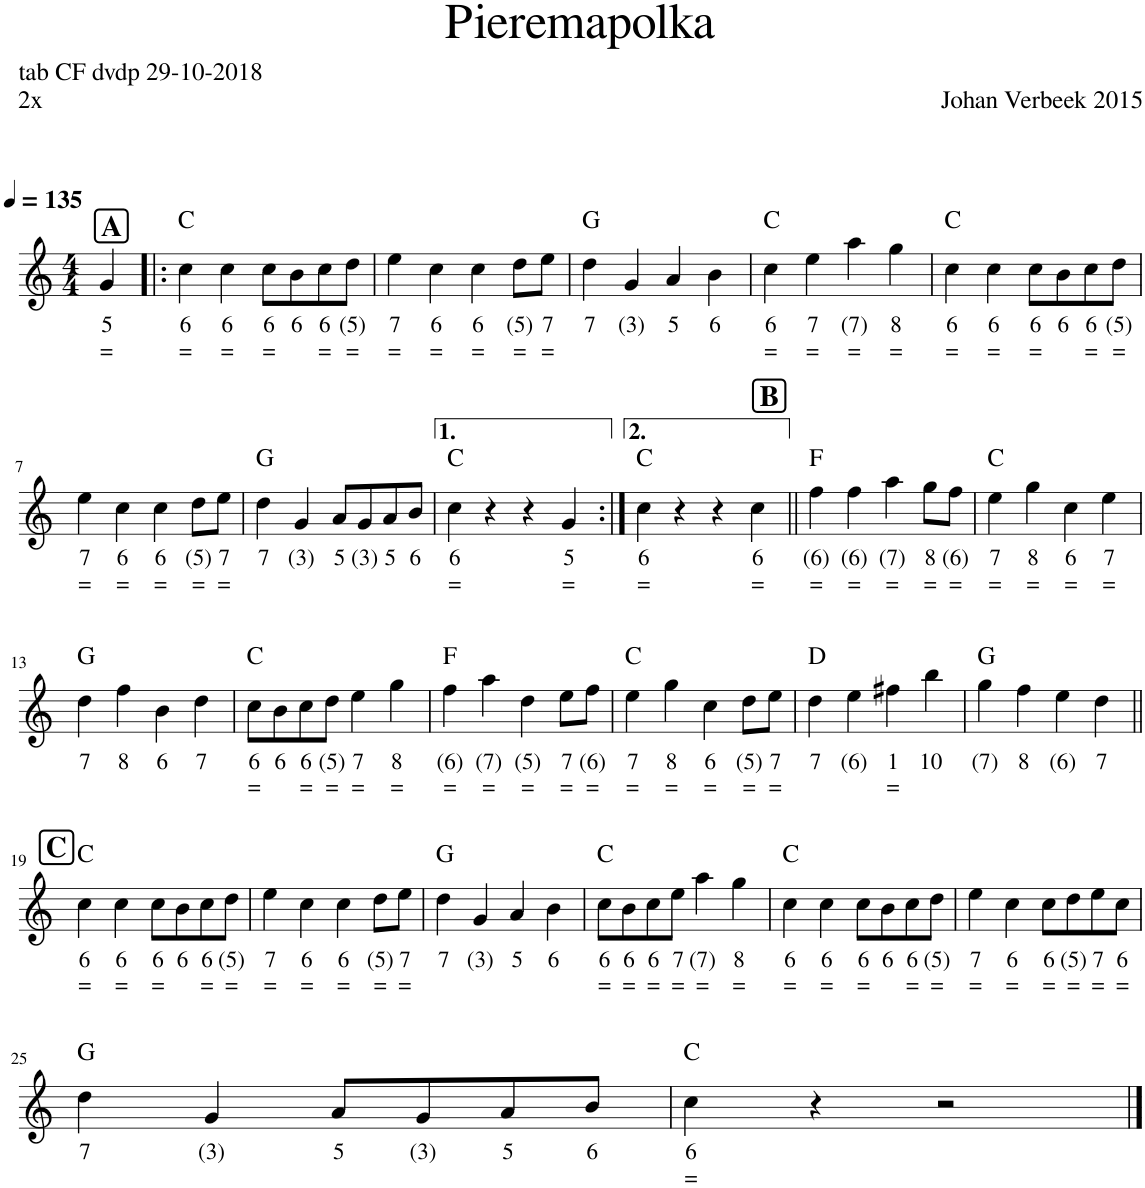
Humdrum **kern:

**kern	**text	**text	**harte
*part1	*part1	*part1	*part1
*staff1	*staff1	*staff1	*
*I"Stem	*	*	*
*I'Stm.	*	*	*
*clefG2	*	*	*
*k[]	*	*	*
*M4/4	*	*	*
*MM135	*	*	*
=1	=1	=1	=1
!	!LO:LY:b	!LO:LY:b	!
4g/	5	=	.
!!LO:REH:place=s1:a:B:cj:fs=14:t=A
=2!|:	=2!|:	=2!|:	=2!|:
!	!LO:LY:b	!LO:LY:b	!
4cc\	6	=	C:maj
!	!LO:LY:b	!LO:LY:b	!
4cc\	6	=	.
!	!LO:LY:b	!LO:LY:b	!
8cc\L	6	=	.
!	!LO:LY:b	!	!
8b\	6	.	.
!	!LO:LY:b	!LO:LY:b	!
8cc\	6	=	.
!	!LO:LY:b	!LO:LY:b	!
8dd\J	(5)	=	.
=3	=3	=3	=3
!	!LO:LY:b	!LO:LY:b	!
4ee\	7	=	.
!	!LO:LY:b	!LO:LY:b	!
4cc\	6	=	.
!	!LO:LY:b	!LO:LY:b	!
4cc\	6	=	.
!	!LO:LY:b	!LO:LY:b	!
8dd\L	(5)	=	.
!	!LO:LY:b	!LO:LY:b	!
8ee\J	7	=	.
=4	=4	=4	=4
!	!LO:LY:b	!	!
4dd\	7	.	G:maj
!	!LO:LY:b	!	!
4g/	(3)	.	.
!	!LO:LY:b	!	!
4a/	5	.	.
!	!LO:LY:b	!	!
4b\	6	.	.
=5	=5	=5	=5
!	!LO:LY:b	!LO:LY:b	!
4cc\	6	=	C:maj
!	!LO:LY:b	!LO:LY:b	!
4ee\	7	=	.
!	!LO:LY:b	!LO:LY:b	!
4aa\	(7)	=	.
!	!LO:LY:b	!LO:LY:b	!
4gg\	8	=	.
=6	=6	=6	=6
!	!LO:LY:b	!LO:LY:b	!
4cc\	6	=	C:maj
!	!LO:LY:b	!LO:LY:b	!
4cc\	6	=	.
!	!LO:LY:b	!LO:LY:b	!
8cc\L	6	=	.
!	!LO:LY:b	!	!
8b\	6	.	.
!	!LO:LY:b	!LO:LY:b	!
8cc\	6	=	.
!	!LO:LY:b	!LO:LY:b	!
8dd\J	(5)	=	.
!!LO:LB:g=z
=7	=7	=7	=7
!	!LO:LY:b	!LO:LY:b	!
4ee\	7	=	.
!	!LO:LY:b	!LO:LY:b	!
4cc\	6	=	.
!	!LO:LY:b	!LO:LY:b	!
4cc\	6	=	.
!	!LO:LY:b	!LO:LY:b	!
8dd\L	(5)	=	.
!	!LO:LY:b	!LO:LY:b	!
8ee\J	7	=	.
=8	=8	=8	=8
!	!LO:LY:b	!	!
4dd\	7	.	G:maj
!	!LO:LY:b	!	!
4g/	(3)	.	.
!	!LO:LY:b	!	!
8a/L	5	.	.
!	!LO:LY:b	!	!
8g/	(3)	.	.
!	!LO:LY:b	!	!
8a/	5	.	.
!	!LO:LY:b	!	!
8b/J	6	.	.
=9	=9	=9	=9
!	!LO:LY:b	!LO:LY:b	!
4cc\	6	=	C:maj
4r	.	.	.
4r	.	.	.
!	!LO:LY:b	!LO:LY:b	!
4g/	5	=	.
=10:|!	=10:|!	=10:|!	=10:|!
!	!LO:LY:b	!LO:LY:b	!
4cc\	6	=	C:maj
4r	.	.	.
4r	.	.	.
!	!LO:LY:b	!LO:LY:b	!
4cc\	6	=	.
!!LO:REH:place=s1:a:B:cj:fs=14:t=B
=11||	=11||	=11||	=11||
!	!LO:LY:b	!LO:LY:b	!
4ff\	(6)	=	F:maj
!	!LO:LY:b	!LO:LY:b	!
4ff\	(6)	=	.
!	!LO:LY:b	!LO:LY:b	!
4aa\	(7)	=	.
!	!LO:LY:b	!LO:LY:b	!
8gg\L	8	=	.
!	!LO:LY:b	!LO:LY:b	!
8ff\J	(6)	=	.
=12	=12	=12	=12
!	!LO:LY:b	!LO:LY:b	!
4ee\	7	=	C:maj
!	!LO:LY:b	!LO:LY:b	!
4gg\	8	=	.
!	!LO:LY:b	!LO:LY:b	!
4cc\	6	=	.
!	!LO:LY:b	!LO:LY:b	!
4ee\	7	=	.
!!LO:LB:g=z
=13	=13	=13	=13
!	!LO:LY:b	!	!
4dd\	7	.	G:maj
!	!LO:LY:b	!	!
4ff\	8	.	.
!	!LO:LY:b	!	!
4b\	6	.	.
!	!LO:LY:b	!	!
4dd\	7	.	.
=14	=14	=14	=14
!	!LO:LY:b	!LO:LY:b	!
8cc\L	6	=	C:maj
!	!LO:LY:b	!	!
8b\	6	.	.
!	!LO:LY:b	!LO:LY:b	!
8cc\	6	=	.
!	!LO:LY:b	!LO:LY:b	!
8dd\J	(5)	=	.
!	!LO:LY:b	!LO:LY:b	!
4ee\	7	=	.
!	!LO:LY:b	!LO:LY:b	!
4gg\	8	=	.
=15	=15	=15	=15
!	!LO:LY:b	!LO:LY:b	!
4ff\	(6)	=	F:maj
!	!LO:LY:b	!LO:LY:b	!
4aa\	(7)	=	.
!	!LO:LY:b	!LO:LY:b	!
4dd\	(5)	=	.
!	!LO:LY:b	!LO:LY:b	!
8ee\L	7	=	.
!	!LO:LY:b	!LO:LY:b	!
8ff\J	(6)	=	.
=16	=16	=16	=16
!	!LO:LY:b	!LO:LY:b	!
4ee\	7	=	C:maj
!	!LO:LY:b	!LO:LY:b	!
4gg\	8	=	.
!	!LO:LY:b	!LO:LY:b	!
4cc\	6	=	.
!	!LO:LY:b	!LO:LY:b	!
8dd\L	(5)	=	.
!	!LO:LY:b	!LO:LY:b	!
8ee\J	7	=	.
=17	=17	=17	=17
!	!LO:LY:b	!	!
4dd\	7	.	D:maj
!	!LO:LY:b	!	!
4ee\	(6)	.	.
!	!LO:LY:b	!LO:LY:b	!
4ff#X\	1	=	.
!	!LO:LY:b	!	!
4bb\	10	.	.
=18	=18	=18	=18
!	!LO:LY:b	!	!
4gg\	(7)	.	G:maj
!	!LO:LY:b	!	!
4ff\	8	.	.
!	!LO:LY:b	!	!
4ee\	(6)	.	.
!	!LO:LY:b	!	!
4dd\	7	.	.
!!LO:LB:g=z
!!LO:REH:place=s1:a:B:cj:fs=14:t=C
=19||	=19||	=19||	=19||
!	!LO:LY:b	!LO:LY:b	!
4cc\	6	=	C:maj
!	!LO:LY:b	!LO:LY:b	!
4cc\	6	=	.
!	!LO:LY:b	!LO:LY:b	!
8cc\L	6	=	.
!	!LO:LY:b	!	!
8b\	6	.	.
!	!LO:LY:b	!LO:LY:b	!
8cc\	6	=	.
!	!LO:LY:b	!LO:LY:b	!
8dd\J	(5)	=	.
=20	=20	=20	=20
!	!LO:LY:b	!LO:LY:b	!
4ee\	7	=	.
!	!LO:LY:b	!LO:LY:b	!
4cc\	6	=	.
!	!LO:LY:b	!LO:LY:b	!
4cc\	6	=	.
!	!LO:LY:b	!LO:LY:b	!
8dd\L	(5)	=	.
!	!LO:LY:b	!LO:LY:b	!
8ee\J	7	=	.
=21	=21	=21	=21
!	!LO:LY:b	!	!
4dd\	7	.	G:maj
!	!LO:LY:b	!	!
4g/	(3)	.	.
!	!LO:LY:b	!	!
4a/	5	.	.
!	!LO:LY:b	!	!
4b\	6	.	.
=22	=22	=22	=22
!	!LO:LY:b	!LO:LY:b	!
8cc\L	6	=	C:maj
!	!LO:LY:b	!LO:LY:b	!
8b\	6	=	.
!	!LO:LY:b	!LO:LY:b	!
8cc\	6	=	.
!	!LO:LY:b	!LO:LY:b	!
8ee\J	7	=	.
!	!LO:LY:b	!LO:LY:b	!
4aa\	(7)	=	.
!	!LO:LY:b	!LO:LY:b	!
4gg\	8	=	.
=23	=23	=23	=23
!	!LO:LY:b	!LO:LY:b	!
4cc\	6	=	C:maj
!	!LO:LY:b	!LO:LY:b	!
4cc\	6	=	.
!	!LO:LY:b	!LO:LY:b	!
8cc\L	6	=	.
!	!LO:LY:b	!	!
8b\	6	.	.
!	!LO:LY:b	!LO:LY:b	!
8cc\	6	=	.
!	!LO:LY:b	!LO:LY:b	!
8dd\J	(5)	=	.
=24	=24	=24	=24
!	!LO:LY:b	!LO:LY:b	!
4ee\	7	=	.
!	!LO:LY:b	!LO:LY:b	!
4cc\	6	=	.
!	!LO:LY:b	!LO:LY:b	!
8cc\L	6	=	.
!	!LO:LY:b	!LO:LY:b	!
8dd\	(5)	=	.
!	!LO:LY:b	!LO:LY:b	!
8ee\	7	=	.
!	!LO:LY:b	!LO:LY:b	!
8cc\J	6	=	.
!!LO:LB:g=z
=25	=25	=25	=25
!	!LO:LY:b	!	!
4dd\	7	.	G:maj
!	!LO:LY:b	!	!
4g/	(3)	.	.
!	!LO:LY:b	!	!
8a/L	5	.	.
!	!LO:LY:b	!	!
8g/	(3)	.	.
!	!LO:LY:b	!	!
8a/	5	.	.
!	!LO:LY:b	!	!
8b/J	6	.	.
=26	=26	=26	=26
!	!LO:LY:b	!LO:LY:b	!
4cc\	6	=	C:maj
4r	.	.	.
2r	.	.	.
==	==	==	==
*-	*-	*-	*-
